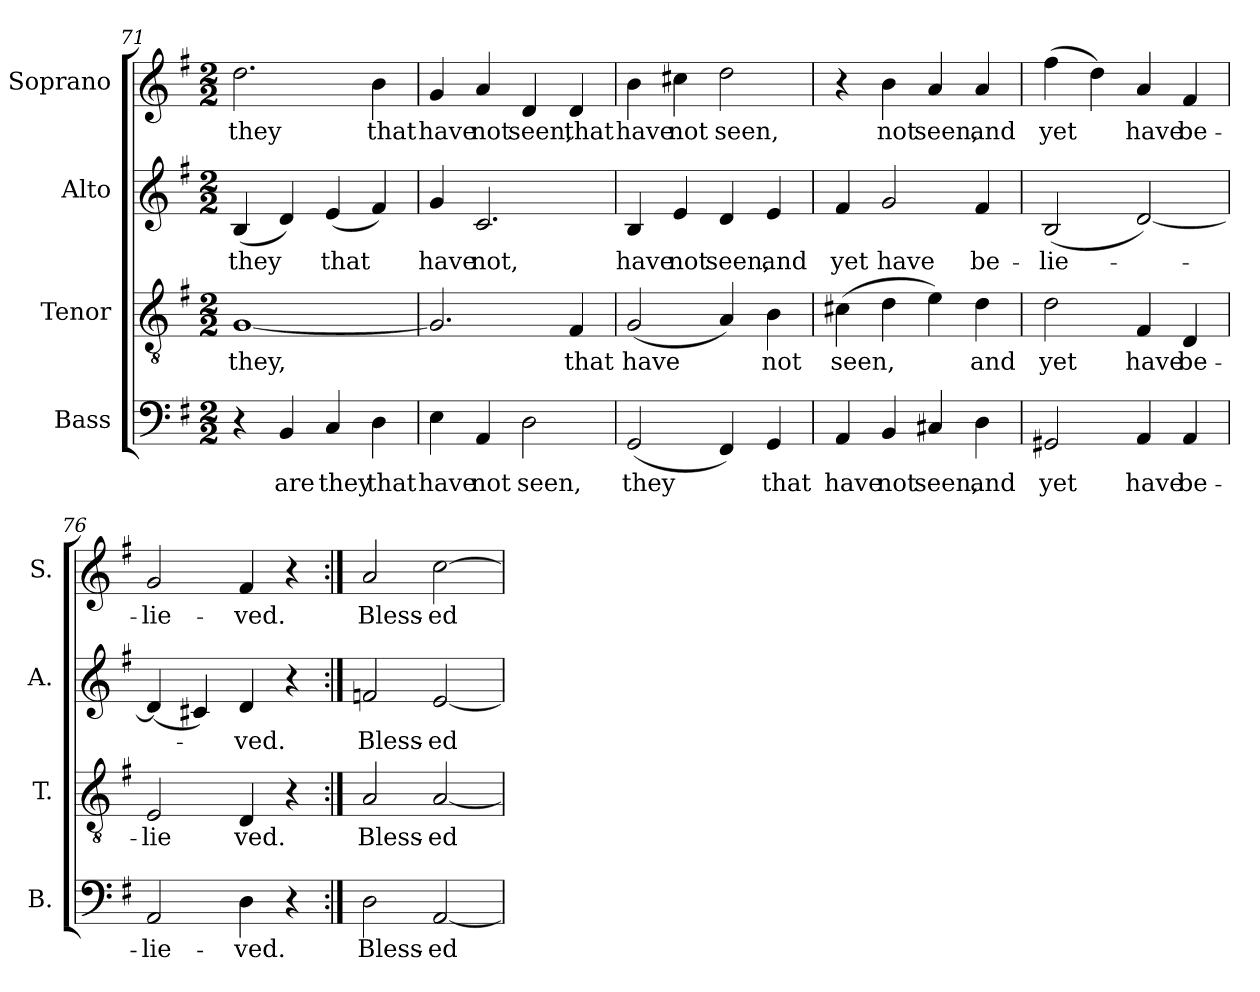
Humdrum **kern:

**kern	**text	**kern	**text	**kern	**text	**kern	**text
*part4	*part4	*part3	*part3	*part2	*part2	*part1	*part1
*staff4	*staff4	*staff3	*staff3	*staff2	*staff2	*staff1	*staff1
*I"Bass	*	*I"Tenor	*	*I"Alto	*	*I"Soprano	*
*I'B.	*	*I'T.	*	*I'A.	*	*I'S.	*
*clefF4	*	*clefGv2	*	*clefG2	*	*clefG2	*
*	*	*ITrd7c12	*	*	*	*	*
*k[f#]	*	*k[f#]	*	*k[f#]	*	*k[f#]	*
*G:	*	*G:	*	*G:	*	*G:	*
*M2/2	*	*M2/2	*	*M2/2	*	*M2/2	*
=71	=71	=71	=71	=71	=71	=71	=71
!	!	!	!LO:LY:b:color=#000000	!	!	!	!
!	!	!	!	!	!LO:LY:b:color=#000000	!	!
!	!	!	!	!	!	!	!LO:LY:b:color=#000000
4r	.	[1GGi	they,	(4Bi/	they	2.ddi\	they
!	!LO:LY:b:color=#000000	!	!	!	!	!	!
4BBi/	are	.	.	4di/)	.	.	.
!	!LO:LY:b:color=#000000	!	!	!	!	!	!
!	!	!	!	!	!LO:LY:b:color=#000000	!	!
4Ci/	they	.	.	(4ei/	that	.	.
!	!LO:LY:b:color=#000000	!	!	!	!	!	!
!	!	!	!	!	!	!	!LO:LY:b:color=#000000
4Di\	that	.	.	4f#i/)	.	4bi\	that
=72	=72	=72	=72	=72	=72	=72	=72
!	!LO:LY:b:color=#000000	!	!	!	!	!	!
!	!	!	!	!	!LO:LY:b:color=#000000	!	!
!	!	!	!	!	!	!	!LO:LY:b:color=#000000
4Ei\	have	2.GGi/]	.	4gi/	have	4gi/	have
!	!LO:LY:b:color=#000000	!	!	!	!	!	!
!	!	!	!	!	!LO:LY:b:color=#000000	!	!
!	!	!	!	!	!	!	!LO:LY:b:color=#000000
4AAi/	not	.	.	2.ci/	not,	4ai/	not
!	!LO:LY:b:color=#000000	!	!	!	!	!	!
!	!	!	!	!	!	!	!LO:LY:b:color=#000000
2Di\	seen,	.	.	.	.	4di/	seen,
!	!	!	!LO:LY:b:color=#000000	!	!	!	!
!	!	!	!	!	!	!	!LO:LY:b:color=#000000
.	.	4FF#i/	that	.	.	4di/	that
=73	=73	=73	=73	=73	=73	=73	=73
!	!LO:LY:b:color=#000000	!	!	!	!	!	!
!	!	!	!LO:LY:b:color=#000000	!	!	!	!
!	!	!	!	!	!LO:LY:b:color=#000000	!	!
!	!	!	!	!	!	!	!LO:LY:b:color=#000000
(2GGi/	they	(2GGi/	have	4Bi/	have	4bi\	have
!	!	!	!	!	!LO:LY:b:color=#000000	!	!
!	!	!	!	!	!	!	!LO:LY:b:color=#000000
.	.	.	.	4ei/	not	4cc#Xi\	not
!	!	!	!	!	!LO:LY:b:color=#000000	!	!
!	!	!	!	!	!	!	!LO:LY:b:color=#000000
4FF#i/)	.	4AAi/)	.	4di/	seen,	2ddi\	seen,
!	!LO:LY:b:color=#000000	!	!	!	!	!	!
!	!	!	!LO:LY:b:color=#000000	!	!	!	!
!	!	!	!	!	!LO:LY:b:color=#000000	!	!
4GGi/	that	4BBi\	not	4ei/	and	.	.
=74	=74	=74	=74	=74	=74	=74	=74
!	!LO:LY:b:color=#000000	!	!	!	!	!	!
!	!	!	!LO:LY:b:color=#000000	!	!	!	!
!	!	!	!	!	!LO:LY:b:color=#000000	!	!
4AAi/	have	(4C#Xi\	seen,	4f#i/	yet	4r	.
!	!LO:LY:b:color=#000000	!	!	!	!	!	!
!	!	!	!	!	!LO:LY:b:color=#000000	!	!
!	!	!	!	!	!	!	!LO:LY:b:color=#000000
4BBi/	not	4Di\	.	2gi/	have	4bi\	not
!	!LO:LY:b:color=#000000	!	!	!	!	!	!
!	!	!	!	!	!	!	!LO:LY:b:color=#000000
4C#Xi/	seen,	4Ei\)	.	.	.	4ai/	seen,
!	!LO:LY:b:color=#000000	!	!	!	!	!	!
!	!	!	!LO:LY:b:color=#000000	!	!	!	!
!	!	!	!	!	!LO:LY:b:color=#000000	!	!
!	!	!	!	!	!	!	!LO:LY:b:color=#000000
4Di\	and	4Di\	and	4f#i/	be-	4ai/	and
=75	=75	=75	=75	=75	=75	=75	=75
!	!LO:LY:b:color=#000000	!	!	!	!	!	!
!	!	!	!LO:LY:b:color=#000000	!	!	!	!
!	!	!	!	!	!LO:LY:b:color=#000000	!	!
!	!	!	!	!	!	!	!LO:LY:b:color=#000000
2GG#Xi/	yet	2Di\	yet	(2Bi/	-lie-	(4ff#i\	yet
.	.	.	.	.	.	4ddi\)	.
!	!LO:LY:b:color=#000000	!	!	!	!	!	!
!	!	!	!LO:LY:b:color=#000000	!	!	!	!
!	!	!	!	!	!	!	!LO:LY:b:color=#000000
4AAi/	have	4FF#i/	have	[2di/)	.	4ai/	have
!	!LO:LY:b:color=#000000	!	!	!	!	!	!
!	!	!	!LO:LY:b:color=#000000	!	!	!	!
!	!	!	!	!	!	!	!LO:LY:b:color=#000000
4AAi/	be-	4DDi/	be-	.	.	4f#i/	be-
=76	=76	=76	=76	=76	=76	=76	=76
!	!LO:LY:b:color=#000000	!	!	!	!	!	!
!	!	!	!LO:LY:b:color=#000000	!	!	!	!
!	!	!	!	!	!	!	!LO:LY:b:color=#000000
2AAi/	-lie-	2EEi/	-lie	(4di/]	.	2gi/	-lie-
.	.	.	.	4c#Xi/)	.	.	.
!	!LO:LY:b:color=#000000	!	!	!	!	!	!
!	!	!	!LO:LY:b:color=#000000	!	!	!	!
!	!	!	!	!	!LO:LY:b:color=#000000	!	!
!	!	!	!	!	!	!	!LO:LY:b:color=#000000
4Di\	-ved.	4DDi/	ved.	4di/	-ved.	4f#i/	-ved.
4r	.	4r	.	4r	.	4r	.
!!LO:LB:g=z
=77:|!	=77:|!	=77:|!	=77:|!	=77:|!	=77:|!	=77:|!	=77:|!
!	!LO:LY:b:color=#000000	!	!	!	!	!	!
!	!	!	!LO:LY:b:color=#000000	!	!	!	!
!	!	!	!	!	!LO:LY:b:color=#000000	!	!
!	!	!	!	!	!	!	!LO:LY:b:color=#000000
2Di\	Bless-	2AAi/	Bless-	2fni/	Bless-	2ai/	Bless-
!	!LO:LY:b:color=#000000	!	!	!	!	!	!
!	!	!	!LO:LY:b:color=#000000	!	!	!	!
!	!	!	!	!	!LO:LY:b:color=#000000	!	!
!	!	!	!	!	!	!	!LO:LY:b:color=#000000
[2AAi/	-ed	[2AAi/	-ed	[2ei/	-ed	[2cci\	-ed
=	=	=	=	=	=	=	=
*-	*-	*-	*-	*-	*-	*-	*-
